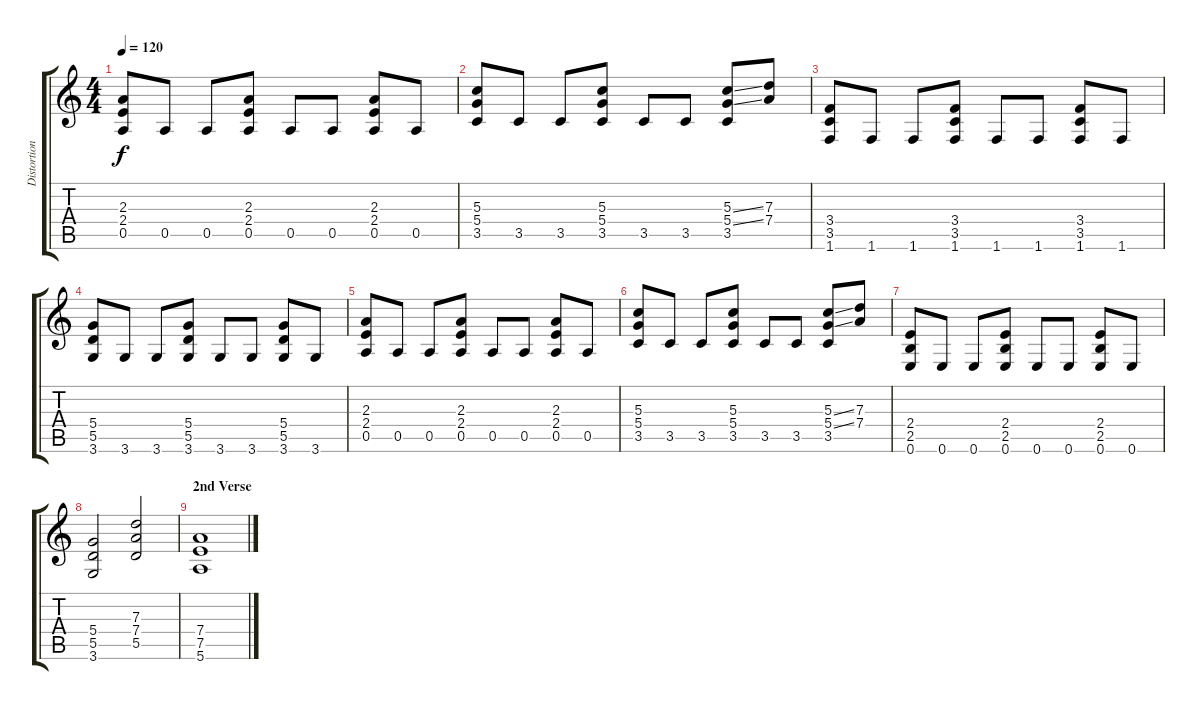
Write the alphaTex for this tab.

\track ("Distortion Guitar" "Distortion") {instrument distortionguitar}
\staff {score tabs}
\tuning (E4 B3 G3 D3 A2 E2) {hide}
\ts (4 4)
\tempo 120
\clef g2
\ks c
(2.3 2.4 0.5).8{dy f} 0.5.8 0.5.8 (2.3 2.4 0.5).8 0.5.8 0.5.8 (2.3 2.4 0.5).8 0.5.8 |
(5.3 5.4 3.5).8 3.5.8 3.5.8 (5.3 5.4 3.5).8 3.5.8 3.5.8 (5.3{ss} 5.4{ss} 3.5).8 (7.3 7.4).8 |
(3.4 3.5 1.6).8 1.6.8 1.6.8 (3.4 3.5 1.6).8 1.6.8 1.6.8 (3.4 3.5 1.6).8 1.6.8 |
(5.4 5.5 3.6).8 3.6.8 3.6.8 (5.4 5.5 3.6).8 3.6.8 3.6.8 (5.4 5.5 3.6).8 3.6.8 |
(2.3 2.4 0.5).8 0.5.8 0.5.8 (2.3 2.4 0.5).8 0.5.8 0.5.8 (2.3 2.4 0.5).8 0.5.8 |
(5.3 5.4 3.5).8 3.5.8 3.5.8 (5.3 5.4 3.5).8 3.5.8 3.5.8 (5.3{ss} 5.4{ss} 3.5).8 (7.3 7.4).8 |
(2.4 2.5 0.6).8 0.6.8 0.6.8 (2.4 2.5 0.6).8 0.6.8 0.6.8 (2.4 2.5 0.6).8 0.6.8 |
(5.4 5.5 3.6).2 (7.3 7.4 5.5).2 |
\section ("" "2nd Verse")
(7.4 7.5 5.6).1{volume 0}
